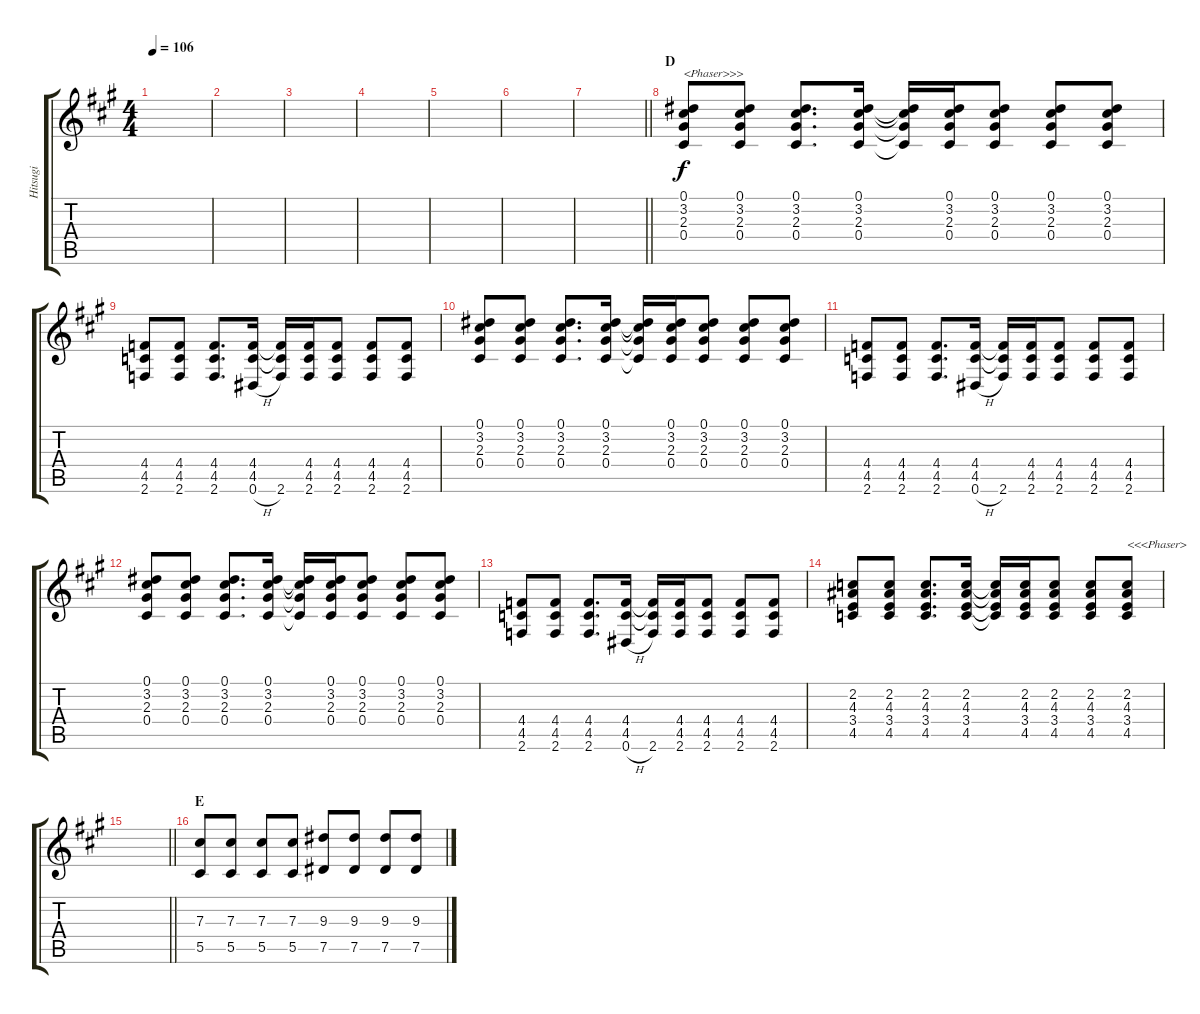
\track ("Hitsugi" "Hitsugi") {instrument overdrivenguitar}
\staff {score tabs}
\tuning (Eb4 Bb3 Gb3 Db3 Ab2 Eb2) {hide}
\ts (4 4)
\tempo 106
\clef g2
\ks a
|
|
|
|
|
|
\barLineRight lightlight
|
\section ("" "D")
(0.1 3.2 2.3 0.4).8{txt "<Phaser>>>" instrument overdrivenguitar} (0.1 3.2 2.3 0.4).8 (0.1 3.2 2.3 0.4).8{d} (0.1 3.2 2.3 0.4).16 (0.1{t} 3.2{t} 2.3{t} 0.4{t}).16 (0.1 3.2 2.3 0.4).16 (0.1 3.2 2.3 0.4).8 (0.1 3.2 2.3 0.4).8 (0.1 3.2 2.3 0.4).8 |
(4.4 4.5 2.6).8 (4.4 4.5 2.6).8 (4.4 4.5 2.6).8{d} (4.4 4.5 0.6{h}).16 (4.4{t} 4.5{t} 2.6).16 (4.4 4.5 2.6).16 (4.4 4.5 2.6).8 (4.4 4.5 2.6).8 (4.4 4.5 2.6).8 |
(0.1 3.2 2.3 0.4).8 (0.1 3.2 2.3 0.4).8 (0.1 3.2 2.3 0.4).8{d} (0.1 3.2 2.3 0.4).16 (0.1{t} 3.2{t} 2.3{t} 0.4{t}).16 (0.1 3.2 2.3 0.4).16 (0.1 3.2 2.3 0.4).8 (0.1 3.2 2.3 0.4).8 (0.1 3.2 2.3 0.4).8 |
(4.4 4.5 2.6).8 (4.4 4.5 2.6).8 (4.4 4.5 2.6).8{d} (4.4 4.5 0.6{h}).16 (4.4{t} 4.5{t} 2.6).16 (4.4 4.5 2.6).16 (4.4 4.5 2.6).8 (4.4 4.5 2.6).8 (4.4 4.5 2.6).8 |
(0.1 3.2 2.3 0.4).8 (0.1 3.2 2.3 0.4).8 (0.1 3.2 2.3 0.4).8{d} (0.1 3.2 2.3 0.4).16 (0.1{t} 3.2{t} 2.3{t} 0.4{t}).16 (0.1 3.2 2.3 0.4).16 (0.1 3.2 2.3 0.4).8 (0.1 3.2 2.3 0.4).8 (0.1 3.2 2.3 0.4).8 |
(4.4 4.5 2.6).8 (4.4 4.5 2.6).8 (4.4 4.5 2.6).8{d} (4.4 4.5 0.6{h}).16 (4.4{t} 4.5{t} 2.6).16 (4.4 4.5 2.6).16 (4.4 4.5 2.6).8 (4.4 4.5 2.6).8 (4.4 4.5 2.6).8 |
(2.2 4.3 3.4 4.5).8 (2.2 4.3 3.4 4.5).8 (2.2 4.3 3.4 4.5).8{d} (2.2 4.3 3.4 4.5).16 (2.2{t} 4.3{t} 3.4{t} 4.5{t}).16 (2.2 4.3 3.4 4.5).16 (2.2 4.3 3.4 4.5).8 (2.2 4.3 3.4 4.5).8 (2.2 4.3 3.4 4.5).8{txt "<<<Phaser>"} |
\barLineRight lightlight
|
\section ("" "E")
(7.3 5.5).8 (7.3 5.5).8 (7.3 5.5).8 (7.3 5.5).8 (9.3 7.5).8 (9.3 7.5).8 (9.3 7.5).8 (9.3 7.5).8
